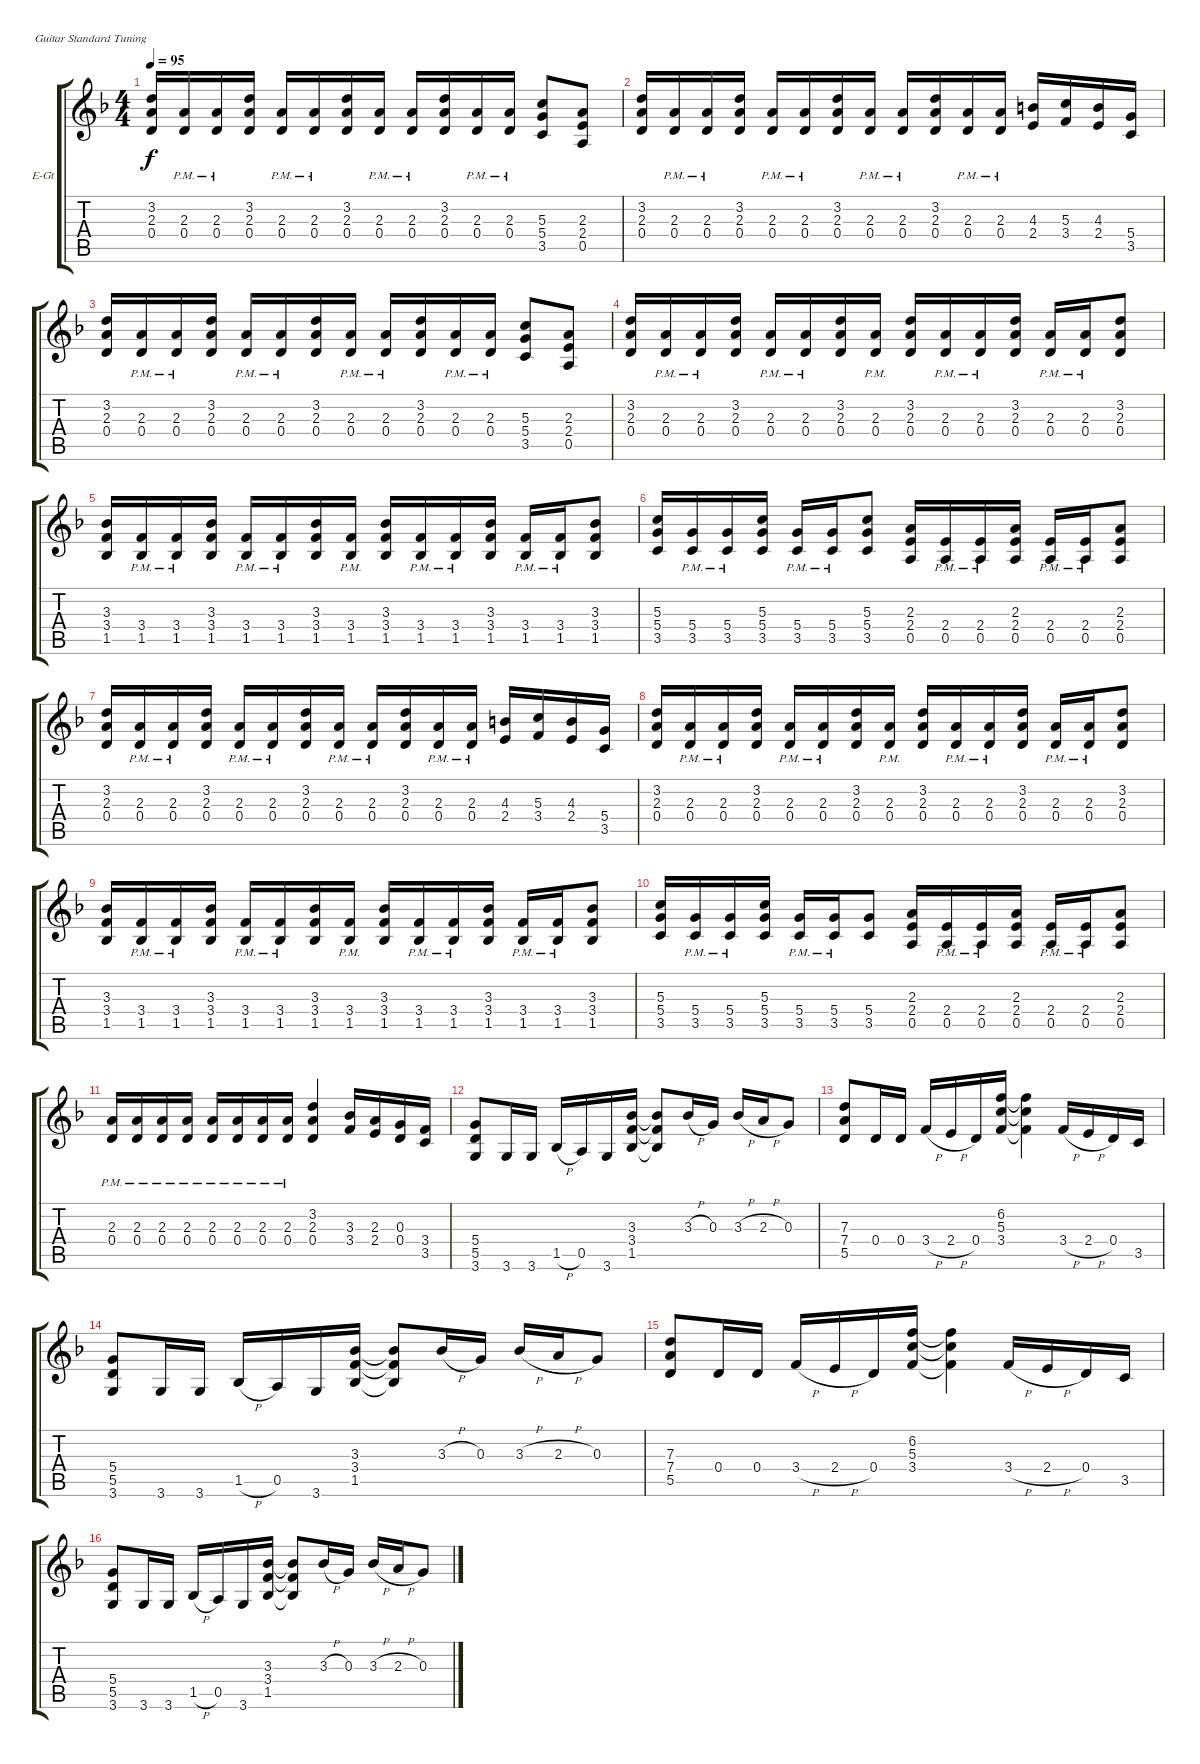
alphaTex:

\bracketExtendMode groupsimilarinstruments
\firstSystemTrackNameOrientation horizontal
\otherSystemsTrackNameOrientation horizontal
\track ("Андрей Голованов" "E-Gt") {instrument overdrivenguitar}
\staff {score tabs}
\tuning (E4 B3 G3 D3 A2 E2)
\ts (4 4)
\tempo 95
\clef g2
\scale
0.333333
\ks f
(3.2 2.3 0.4).16{dy f} (2.3{pm} 0.4{pm}).16 (2.3{pm} 0.4{pm}).16 (3.2 2.3 0.4).16 (2.3{pm} 0.4{pm}).16 (2.3{pm} 0.4{pm}).16 (3.2 2.3 0.4).16 (2.3{pm} 0.4{pm}).16 (2.3{pm} 0.4{pm}).16 (3.2 2.3 0.4).16 (2.3{pm} 0.4{pm}).16 (2.3{pm} 0.4{pm}).16 (5.3 5.4 3.5).8 (2.3 2.4 0.5).8 |
\scale
0.333333 (3.2 2.3 0.4).16 (2.3{pm} 0.4{pm}).16 (2.3{pm} 0.4{pm}).16 (3.2 2.3 0.4).16 (2.3{pm} 0.4{pm}).16 (2.3{pm} 0.4{pm}).16 (3.2 2.3 0.4).16 (2.3{pm} 0.4{pm}).16 (2.3{pm} 0.4{pm}).16 (3.2 2.3 0.4).16 (2.3{pm} 0.4{pm}).16 (2.3{pm} 0.4{pm}).16 (4.3 2.4).16 (5.3 3.4).16 (4.3 2.4).16 (5.4 3.5).16 |
\scale
0.333333 (3.2 2.3 0.4).16 (2.3{pm} 0.4{pm}).16 (2.3{pm} 0.4{pm}).16 (3.2 2.3 0.4).16 (2.3{pm} 0.4{pm}).16 (2.3{pm} 0.4{pm}).16 (3.2 2.3 0.4).16 (2.3{pm} 0.4{pm}).16 (2.3{pm} 0.4{pm}).16 (3.2 2.3 0.4).16 (2.3{pm} 0.4{pm}).16 (2.3{pm} 0.4{pm}).16 (5.3 5.4 3.5).8 (2.3 2.4 0.5).8 |
\scale
0.333333 (3.2 2.3 0.4).16 (2.3{pm} 0.4{pm}).16 (2.3{pm} 0.4{pm}).16 (3.2 2.3 0.4).16 (2.3{pm} 0.4{pm}).16 (2.3{pm} 0.4{pm}).16 (3.2 2.3 0.4).16 (2.3{pm} 0.4{pm}).16 (3.2 2.3 0.4).16 (2.3{pm} 0.4{pm}).16 (2.3{pm} 0.4{pm}).16 (3.2 2.3 0.4).16 (2.3{pm} 0.4{pm}).16 (2.3{pm} 0.4{pm}).16 (3.2 2.3 0.4).8 |
\scale
0.333333 (3.3 3.4 1.5).16 (3.4{pm} 1.5{pm}).16 (3.4{pm} 1.5{pm}).16 (3.3 3.4 1.5).16 (3.4{pm} 1.5{pm}).16 (3.4{pm} 1.5{pm}).16 (3.3 3.4 1.5).16 (3.4{pm} 1.5{pm}).16 (3.3 3.4 1.5).16 (3.4{pm} 1.5{pm}).16 (3.4{pm} 1.5{pm}).16 (3.3 3.4 1.5).16 (3.4{pm} 1.5{pm}).16 (3.4{pm} 1.5{pm}).16 (3.3 3.4 1.5).8 |
\scale
0.333333 (5.3 5.4 3.5).16 (5.4{pm} 3.5{pm}).16 (5.4{pm} 3.5{pm}).16 (5.3 5.4 3.5).16 (5.4{pm} 3.5{pm}).16 (5.4{pm} 3.5{pm}).16 (5.3 5.4 3.5).8 (2.3 2.4 0.5).16 (2.4{pm} 0.5{pm}).16 (2.4{pm} 0.5{pm}).16 (2.3 2.4 0.5).16 (2.4{pm} 0.5{pm}).16 (2.4{pm} 0.5{pm}).16 (2.3 2.4 0.5).8 |
\scale
0.333333 (3.2 2.3 0.4).16 (2.3{pm} 0.4{pm}).16 (2.3{pm} 0.4{pm}).16 (3.2 2.3 0.4).16 (2.3{pm} 0.4{pm}).16 (2.3{pm} 0.4{pm}).16 (3.2 2.3 0.4).16 (2.3{pm} 0.4{pm}).16 (2.3{pm} 0.4{pm}).16 (3.2 2.3 0.4).16 (2.3{pm} 0.4{pm}).16 (2.3{pm} 0.4{pm}).16 (4.3 2.4).16 (5.3 3.4).16 (4.3 2.4).16 (5.4 3.5).16 |
\scale
0.333333 (3.2 2.3 0.4).16 (2.3{pm} 0.4{pm}).16 (2.3{pm} 0.4{pm}).16 (3.2 2.3 0.4).16 (2.3{pm} 0.4{pm}).16 (2.3{pm} 0.4{pm}).16 (3.2 2.3 0.4).16 (2.3{pm} 0.4{pm}).16 (3.2 2.3 0.4).16 (2.3{pm} 0.4{pm}).16 (2.3{pm} 0.4{pm}).16 (3.2 2.3 0.4).16 (2.3{pm} 0.4{pm}).16 (2.3{pm} 0.4{pm}).16 (3.2 2.3 0.4).8 |
\scale
0.333333 (3.3 3.4 1.5).16 (3.4{pm} 1.5{pm}).16 (3.4{pm} 1.5{pm}).16 (3.3 3.4 1.5).16 (3.4{pm} 1.5{pm}).16 (3.4{pm} 1.5{pm}).16 (3.3 3.4 1.5).16 (3.4{pm} 1.5{pm}).16 (3.3 3.4 1.5).16 (3.4{pm} 1.5{pm}).16 (3.4{pm} 1.5{pm}).16 (3.3 3.4 1.5).16 (3.4{pm} 1.5{pm}).16 (3.4{pm} 1.5{pm}).16 (3.3 3.4 1.5).8 |
\scale
0.333333 (5.3 5.4 3.5).16 (5.4{pm} 3.5{pm}).16 (5.4{pm} 3.5{pm}).16 (5.3 5.4 3.5).16 (5.4{pm} 3.5{pm}).16 (5.4{pm} 3.5{pm}).16 (5.4 3.5).8 (2.3 2.4 0.5).16 (2.4{pm} 0.5).16 (2.4{pm} 0.5{pm}).16 (2.3 2.4 0.5).16 (2.4{pm} 0.5{pm}).16 (2.4{pm} 0.5{pm}).16 (2.3 2.4 0.5).8 |
\scale
0.333333 (2.3{pm} 0.4{pm}).16 (2.3{pm} 0.4{pm}).16 (2.3{pm} 0.4{pm}).16 (2.3{pm} 0.4{pm}).16 (2.3{pm} 0.4{pm}).16 (2.3{pm} 0.4{pm}).16 (2.3{pm} 0.4{pm}).16 (2.3{pm} 0.4{pm}).16 (3.2 2.3 0.4).4 (3.3 3.4).16 (2.3 2.4).16 (0.3 0.4).16 (3.4 3.5).16 |
\scale
0.333333 (5.4 5.5 3.6).8 3.6.16 3.6.16 1.5{h}.16 0.5.16 3.6.16 (3.3 3.4 1.5).16 (3.3{t} 3.4{t} 1.5{t}).8 3.3{h}.16 0.3.16 3.3{h}.16 2.3{h}.16 0.3.8 |
\scale
0.333333 (7.3 7.4 5.5).8 0.4.16 0.4.16 3.4{h}.16 2.4{h}.16 0.4.16 (6.2 5.3 3.4).16 (6.2{t} 5.3{t} 3.4{t}).4 3.4{h}.16 2.4{h}.16 0.4.16 3.5.16 |
\scale
0.333333 (5.4 5.5 3.6).8 3.6.16 3.6.16 1.5{h}.16 0.5.16 3.6.16 (3.3 3.4 1.5).16 (3.3{t} 3.4{t} 1.5{t}).8 3.3{h}.16 0.3.16 3.3{h}.16 2.3{h}.16 0.3.8 |
\scale
0.333333 (7.3 7.4 5.5).8 0.4.16 0.4.16 3.4{h}.16 2.4{h}.16 0.4.16 (6.2 5.3 3.4).16 (6.2{t} 5.3{t} 3.4{t}).4 3.4{h}.16 2.4{h}.16 0.4.16 3.5.16 |
\scale
0.333333 (5.4 5.5 3.6).8 3.6.16 3.6.16 1.5{h}.16 0.5.16 3.6.16 (3.3 3.4 1.5).16 (3.3{t} 3.4{t} 1.5{t}).8 3.3{h}.16 0.3.16 3.3{h}.16 2.3{h}.16 0.3.8
